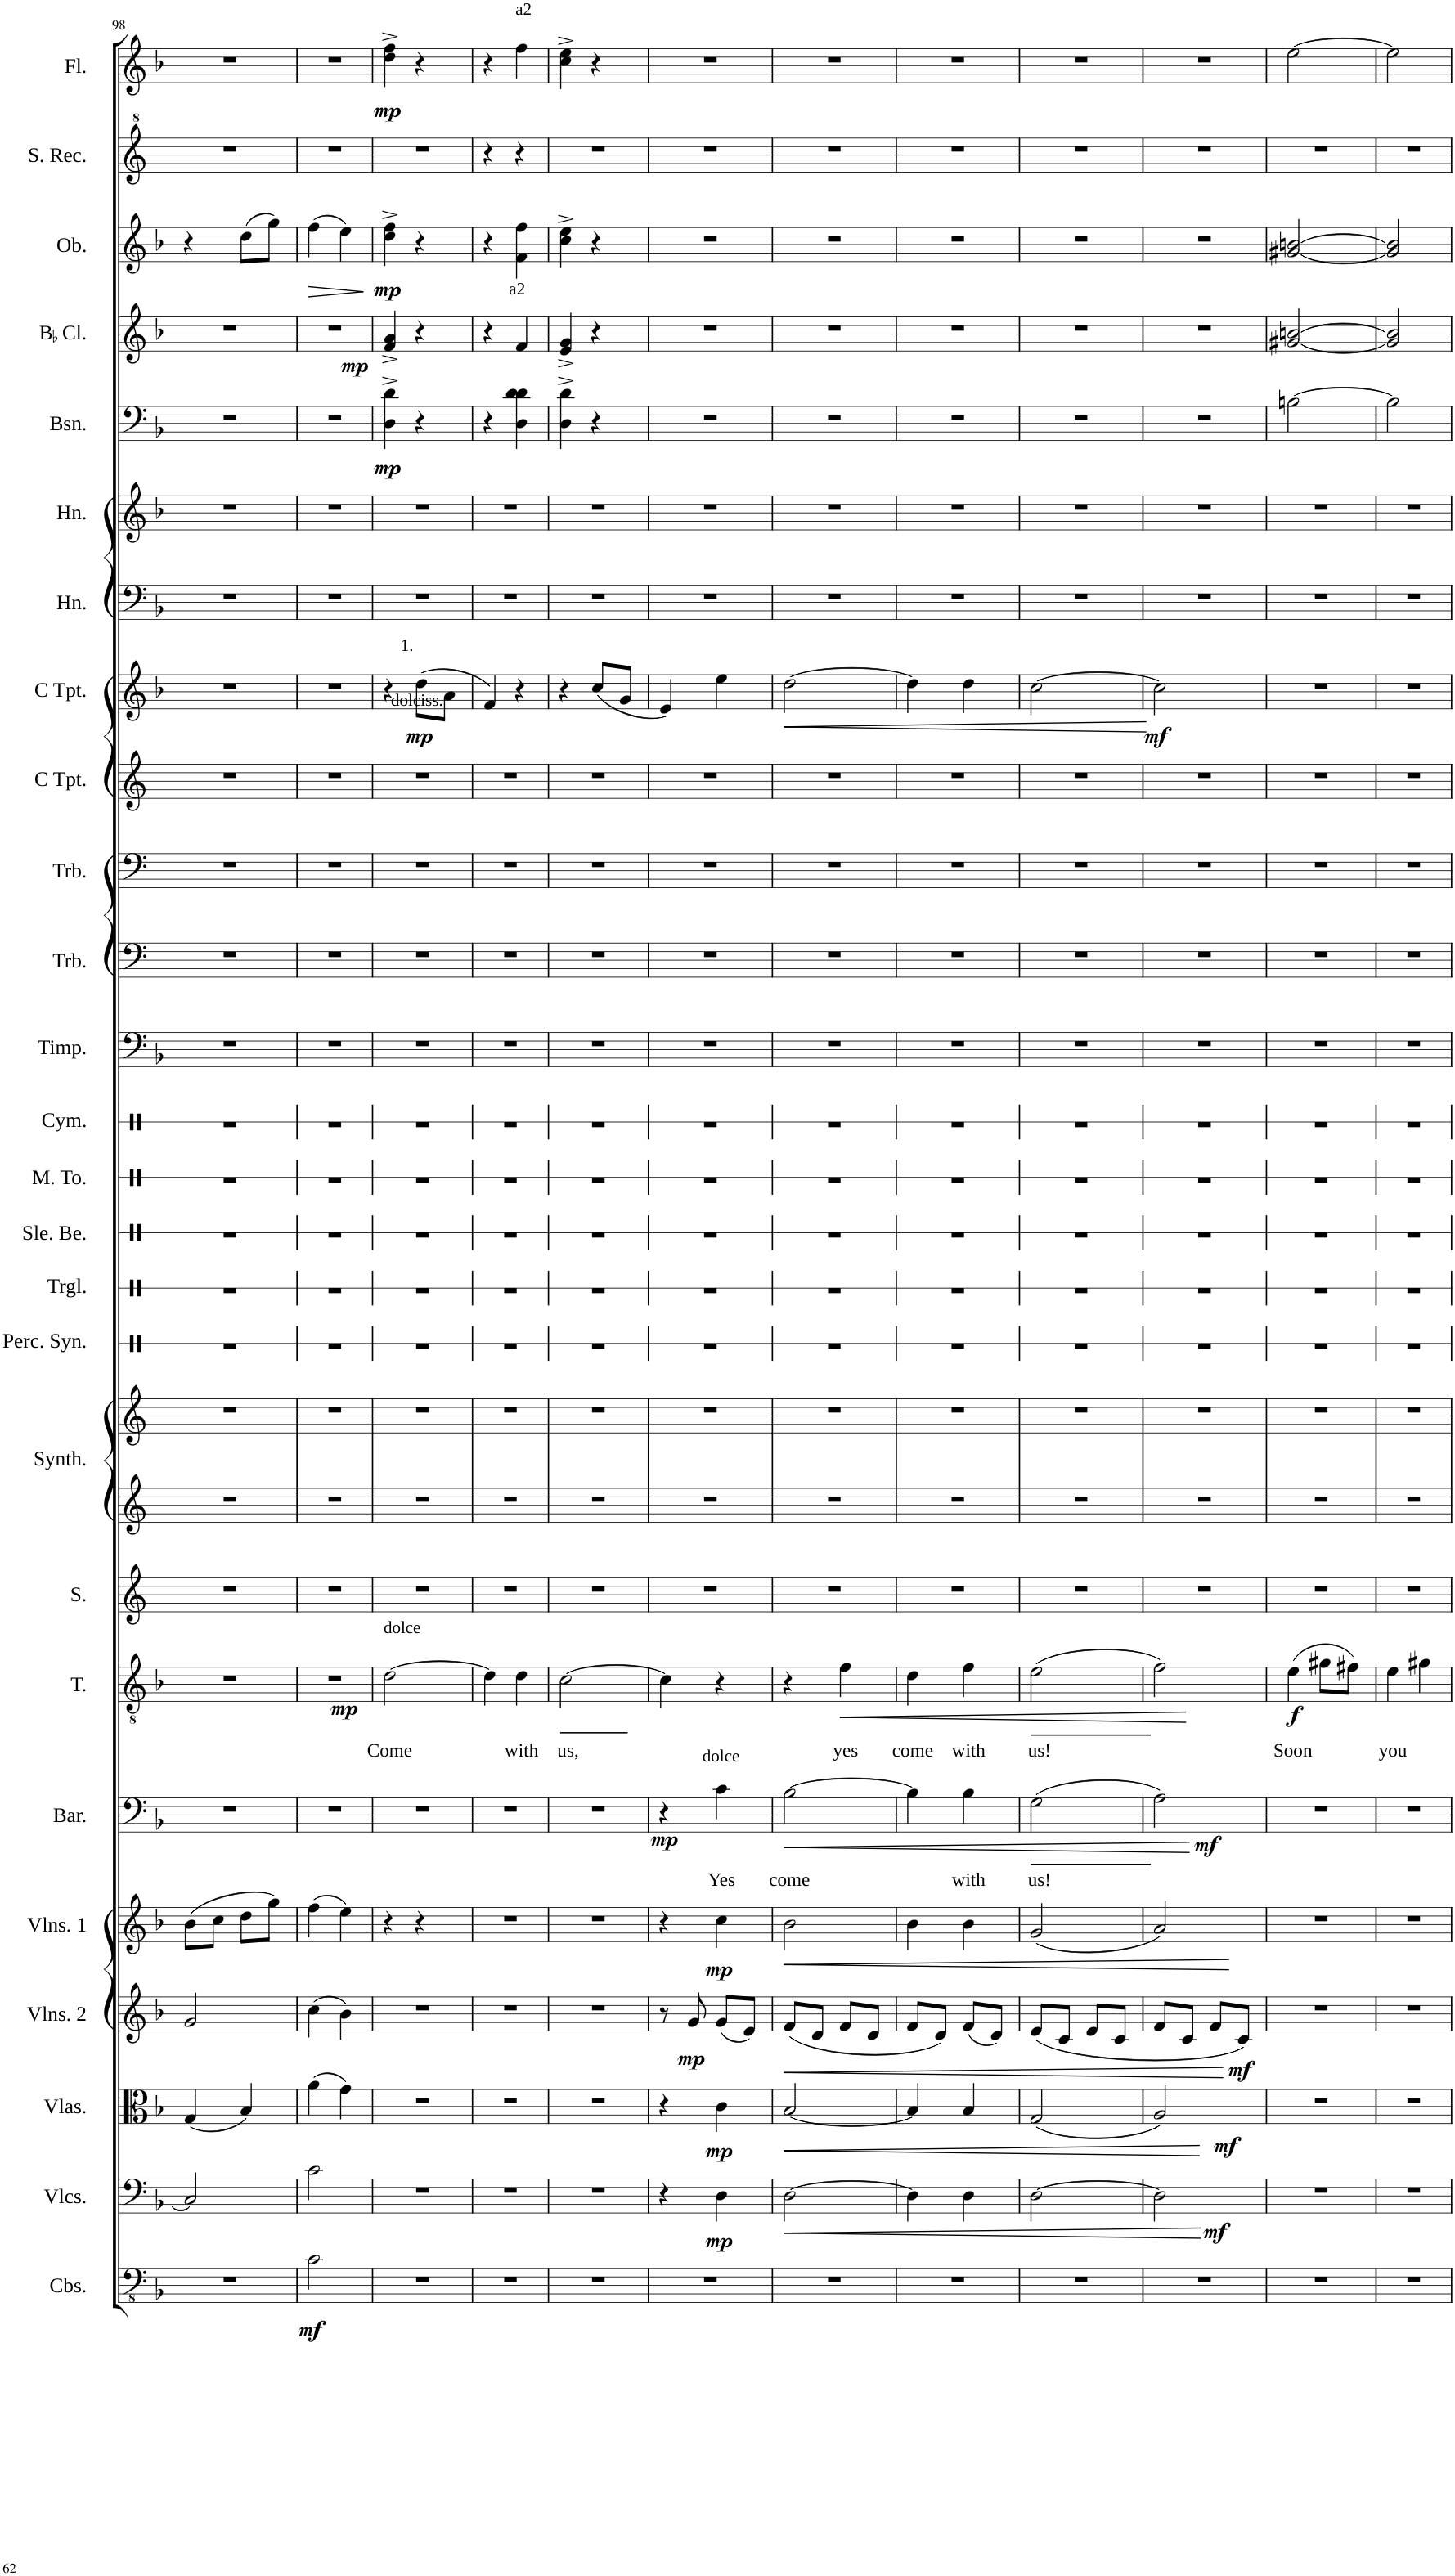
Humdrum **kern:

**kern	**dynam	**kern	**dynam	**kern	**dynam	**kern	**dynam	**kern	**dynam	**kern	**text	**dynam	**kern	**text	**dynam	**kern	**kern	**kern	**kern	**kern	**kern	**kern	**kern	**kern	**kern	**kern	**kern	**kern	**dynam	**kern	**kern	**kern	**dynam	**kern	**dynam	**kern	**dynam	**kern	**kern	**dynam
*part26	*part26	*part25	*part25	*part24	*part24	*part23	*part23	*part22	*part22	*part21	*part21	*part21	*part20	*part20	*part20	*part19	*part18	*part18	*part17	*part16	*part15	*part14	*part13	*part12	*part11	*part10	*part9	*part8	*part8	*part7	*part6	*part5	*part5	*part4	*part4	*part3	*part3	*part2	*part1	*part1
*staff27	*staff27	*staff26	*staff26	*staff25	*staff25	*staff24	*staff24	*staff23	*staff23	*staff22	*staff22	*staff22	*staff21	*staff21	*staff21	*staff20	*staff19	*staff18	*staff17	*staff16	*staff15	*staff14	*staff13	*staff12	*staff11	*staff10	*staff9	*staff8	*staff8	*staff7	*staff6	*staff5	*staff5	*staff4	*staff4	*staff3	*staff3	*staff2	*staff1	*staff1
*I"Contrabasses	*	*I"Violoncellos	*	*I"Violas	*	*I"Violins 2	*	*I"Violins 1	*	*I"Baritone	*	*	*I"Tenor	*	*	*I"Soprano	*I"Keyboard Synthesizer	*	*I"Percussion Synthesizer	*I"Triangle	*I"Sleigh Bells	*I"Mid Tom	*I"Cymbal	*I"Timpani	*I"Trombone	*I"Trombone	*I"C Trumpet	*I"C Trumpet	*	*I"Horn	*I"Horn	*I"Bassoon	*	*I"BaccidentalFlat Clarinet	*	*I"Oboe	*	*I"Soprano Recorder	*I"Flute	*
*I'Cbs.	*	*I'Vlcs.	*	*I'Vlas.	*	*I'Vlns. 2	*	*I'Vlns. 1	*	*I'Bar.	*	*	*I'T.	*	*	*I'S.	*I'Synth.	*	*I'Perc. Syn.	*I'Trgl.	*I'Sle. Be.	*I'M. To.	*I'Cym.	*I'Timp.	*I'Trb.	*I'Trb.	*I'C Tpt.	*I'C Tpt.	*	*I'Hn.	*I'Hn.	*I'Bsn.	*	*I'BaccidentalFlat Cl.	*	*I'Ob.	*	*I'S. Rec.	*I'Fl.	*
!!LO:PB:g=z
*clefFv4	*	*clefF4	*	*clefC3	*	*clefG2	*	*clefG2	*	*clefF4	*	*	*clefGv2	*	*	*clefG2	*clefG2	*clefG2	*clefX	*clefX	*clefX	*clefX	*clefX	*clefF4	*clefF4	*clefF4	*clefG2	*clefG2	*	*clefF4	*clefG2	*clefF4	*	*clefG2	*	*clefG2	*	*clefG^2	*clefG2	*
*	*	*	*	*	*	*	*	*	*	*	*	*	*	*	*	*	*	*	*	*	*	*	*	*	*	*	*	*	*	*ITrd4c7	*ITrd4c7	*	*	*ITrd1c2	*	*	*	*	*	*
*k[b-]	*	*k[b-]	*	*k[b-]	*	*k[b-]	*	*k[b-]	*	*k[b-]	*	*	*k[b-]	*	*	*k[]	*k[]	*k[]	*k[]	*k[]	*k[]	*k[]	*k[]	*k[b-]	*k[]	*k[]	*k[]	*k[b-]	*	*k[b-]	*k[b-]	*k[b-]	*	*k[b-]	*	*k[b-]	*	*k[]	*k[b-]	*
*M2/4	*	*M2/4	*	*M2/4	*	*M2/4	*	*M2/4	*	*M2/4	*	*	*M2/4	*	*	*M2/4	*M2/4	*M2/4	*M2/4	*M2/4	*M2/4	*M2/4	*M2/4	*M2/4	*M2/4	*M2/4	*M2/4	*M2/4	*	*M2/4	*M2/4	*M2/4	*	*M2/4	*	*M2/4	*	*M2/4	*M2/4	*
=98	=98	=98	=98	=98	=98	=98	=98	=98	=98	=98	=98	=98	=98	=98	=98	=98	=98	=98	=98	=98	=98	=98	=98	=98	=98	=98	=98	=98	=98	=98	=98	=98	=98	=98	=98	=98	=98	=98	=98	=98
2r	.	2C/]	.	(4G/	.	2g/	.	(8b-\L	.	2r	.	.	2r	.	.	2r	2r	2r	2r	2r	2r	2r	2r	2r	2r	2r	2r	2r	.	2r	2r	2r	.	2r	.	4r	.	2r	2r	.
.	.	.	.	.	.	.	.	8cc\J	.	.	.	.	.	.	.	.	.	.	.	.	.	.	.	.	.	.	.	.	.	.	.	.	.	.	.	.	.	.	.	.
.	.	.	.	4B-/)	.	.	.	8dd\L	.	.	.	.	.	.	.	.	.	.	.	.	.	.	.	.	.	.	.	.	.	.	.	.	.	.	.	(8dd\L	.	.	.	.
.	.	.	.	.	.	.	.	8gg\J)	.	.	.	.	.	.	.	.	.	.	.	.	.	.	.	.	.	.	.	.	.	.	.	.	.	.	.	8gg\J)	.	.	.	.
=99	=99	=99	=99	=99	=99	=99	=99	=99	=99	=99	=99	=99	=99	=99	=99	=99	=99	=99	=99	=99	=99	=99	=99	=99	=99	=99	=99	=99	=99	=99	=99	=99	=99	=99	=99	=99	=99	=99	=99	=99
!	!LO:DY:b	!	!	!	!	!	!	!	!	!	!	!	!	!	!	!	!	!	!	!	!	!	!	!	!	!	!	!	!	!	!	!	!	!	!	!	!LO:HP:b	!	!	!
2C\	mf	2c\	.	(4a\	.	(4cc\	.	(4ff\	.	2r	.	.	2r	.	.	2r	2r	2r	2r	2r	2r	2r	2r	2r	2r	2r	2r	2r	.	2r	2r	2r	.	2r	.	(4ff\	>	2r	2r	.
.	.	.	.	4g\)	.	4b-\)	.	4ee\)	.	.	.	.	.	.	.	.	.	.	.	.	.	.	.	.	.	.	.	.	.	.	.	.	.	.	.	4ee\)	.	.	.	.
.	.	.	.	.	.	.	.	.	.	.	.	.	.	.	.	.	.	.	.	.	.	.	.	.	.	.	.	.	.	.	.	.	.	.	.	.	]	.	.	.
=100	=100	=100	=100	=100	=100	=100	=100	=100	=100	=100	=100	=100	=100	=100	=100	=100	=100	=100	=100	=100	=100	=100	=100	=100	=100	=100	=100	=100	=100	=100	=100	=100	=100	=100	=100	=100	=100	=100	=100	=100
!	!	!	!	!	!	!	!	!	!	!	!	!	!	!	!	!	!	!	!	!	!	!	!	!	!	!	!	!LO:TX:a:t=1.	!	!	!	!	!	!	!	!	!	!	!	!
!	!	!	!	!	!	!	!	!	!	!	!	!	!LO:TX:a:t=dolce	!	!	!	!	!	!	!	!	!	!	!	!	!	!	!	!	!	!	!	!	!	!	!	!	!	!	!
!	!	!	!	!	!	!	!	!	!	!	!	!	!	!LO:LY:b	!LO:DY:b	!	!	!	!	!	!	!	!	!	!	!	!	!	!	!	!	!	!LO:DY:b	!	!LO:DY:b	!	!LO:DY:b	!	!	!LO:DY:b
2r	.	2r	.	2r	.	2r	.	4r	.	2r	.	.	[2d\	Come	mp	2r	2r	2r	2r	2r	2r	2r	2r	2r	2r	2r	2r	4r	.	2r	2r	4D\^ 4d\^	mp	4f/^ 4a/^	mp	4dd\^ 4ff\^	mp	2r	4dd\^ 4ff\^	mp
!	!	!	!	!	!	!	!	!	!	!	!	!	!	!	!	!	!	!	!	!	!	!	!	!	!	!	!	!LO:TX:a:t=dolciss.	!	!	!	!	!	!	!	!	!	!	!	!
!	!	!	!	!	!	!	!	!	!	!	!	!	!	!	!	!	!	!	!	!	!	!	!	!	!	!	!	!	!LO:DY:b	!	!	!	!	!	!	!	!	!	!	!
.	.	.	.	.	.	.	.	4r	.	.	.	.	.	.	.	.	.	.	.	.	.	.	.	.	.	.	.	(8dd\L	mp	.	.	4r	.	4r	.	4r	.	.	4r	.
.	.	.	.	.	.	.	.	.	.	.	.	.	.	.	.	.	.	.	.	.	.	.	.	.	.	.	.	8a\J	.	.	.	.	.	.	.	.	.	.	.	.
=101	=101	=101	=101	=101	=101	=101	=101	=101	=101	=101	=101	=101	=101	=101	=101	=101	=101	=101	=101	=101	=101	=101	=101	=101	=101	=101	=101	=101	=101	=101	=101	=101	=101	=101	=101	=101	=101	=101	=101	=101
2r	.	2r	.	2r	.	2r	.	2r	.	2r	.	.	4d\]	.	.	2r	2r	2r	2r	2r	2r	2r	2r	2r	2r	2r	2r	4f/)	.	2r	2r	4r	.	4r	.	4r	.	4r	4r	.
!	!	!	!	!	!	!	!	!	!	!	!	!	!	!	!	!	!	!	!	!	!	!	!	!	!	!	!	!	!	!	!	!	!	!	!	!	!	!	!LO:TX:a:t=a2	!
!	!	!	!	!	!	!	!	!	!	!	!	!	!	!	!	!	!	!	!	!	!	!	!	!	!	!	!	!	!	!	!	!	!	!LO:TX:a:t=a2	!	!	!	!	!	!
!	!	!	!	!	!	!	!	!	!	!	!	!	!	!LO:LY:b	!	!	!	!	!	!	!	!	!	!	!	!	!	!	!	!	!	!	!	!	!	!	!	!	!	!
.	.	.	.	.	.	.	.	.	.	.	.	.	4d\	with	.	.	.	.	.	.	.	.	.	.	.	.	.	4r	.	.	.	4D\ 4d\ 4d\ 4d\	.	4f/	.	4f\ 4ff\	.	4r	4ff\	.
=102	=102	=102	=102	=102	=102	=102	=102	=102	=102	=102	=102	=102	=102	=102	=102	=102	=102	=102	=102	=102	=102	=102	=102	=102	=102	=102	=102	=102	=102	=102	=102	=102	=102	=102	=102	=102	=102	=102	=102	=102
!	!	!	!	!	!	!	!	!	!	!	!	!	!	!LO:LY:b	!	!	!	!	!	!	!	!	!	!	!	!	!	!	!	!	!	!	!	!	!	!	!	!	!	!
2r	.	2r	.	2r	.	2r	.	2r	.	2r	.	.	[2c\	us,	.	2r	2r	2r	2r	2r	2r	2r	2r	2r	2r	2r	2r	4r	.	2r	2r	4D\^ 4d\^	.	4e/^ 4g/^	.	4cc\^ 4ee\^	.	2r	4cc\^ 4ee\^	.
.	.	.	.	.	.	.	.	.	.	.	.	.	.	.	.	.	.	.	.	.	.	.	.	.	.	.	.	(8cc/L	.	.	.	4r	.	4r	.	4r	.	.	4r	.
.	.	.	.	.	.	.	.	.	.	.	.	.	.	.	.	.	.	.	.	.	.	.	.	.	.	.	.	8g/J	.	.	.	.	.	.	.	.	.	.	.	.
=103	=103	=103	=103	=103	=103	=103	=103	=103	=103	=103	=103	=103	=103	=103	=103	=103	=103	=103	=103	=103	=103	=103	=103	=103	=103	=103	=103	=103	=103	=103	=103	=103	=103	=103	=103	=103	=103	=103	=103	=103
2r	.	4r	.	4r	.	8r	.	4r	.	4r	.	.	4c\]	.	.	2r	2r	2r	2r	2r	2r	2r	2r	2r	2r	2r	2r	4e/)	.	2r	2r	2r	.	2r	.	2r	.	2r	2r	.
!	!	!	!	!	!	!	!LO:DY:b	!	!	!	!	!	!	!	!	!	!	!	!	!	!	!	!	!	!	!	!	!	!	!	!	!	!	!	!	!	!	!	!	!
.	.	.	.	.	.	8g/	mp	.	.	.	.	.	.	.	.	.	.	.	.	.	.	.	.	.	.	.	.	.	.	.	.	.	.	.	.	.	.	.	.	.
!	!	!	!	!	!	!	!	!	!	!LO:TX:a:t=dolce	!	!	!	!	!	!	!	!	!	!	!	!	!	!	!	!	!	!	!	!	!	!	!	!	!	!	!	!	!	!
!	!	!	!LO:DY:b	!	!LO:DY:b	!	!	!	!LO:DY:b	!	!LO:LY:b	!LO:DY:b	!	!	!	!	!	!	!	!	!	!	!	!	!	!	!	!	!	!	!	!	!	!	!	!	!	!	!	!
.	.	4D\	mp	4c\	mp	(8g/L	.	4cc\	mp	4c\	Yes	mp	4r	.	.	.	.	.	.	.	.	.	.	.	.	.	.	4ee\	.	.	.	.	.	.	.	.	.	.	.	.
.	.	.	.	.	.	8e/J)	.	.	.	.	.	.	.	.	.	.	.	.	.	.	.	.	.	.	.	.	.	.	.	.	.	.	.	.	.	.	.	.	.	.
=104	=104	=104	=104	=104	=104	=104	=104	=104	=104	=104	=104	=104	=104	=104	=104	=104	=104	=104	=104	=104	=104	=104	=104	=104	=104	=104	=104	=104	=104	=104	=104	=104	=104	=104	=104	=104	=104	=104	=104	=104
!	!	!	!LO:HP:b	!	!LO:HP:b	!	!LO:HP:b	!	!LO:HP:b	!	!LO:LY:b	!LO:HP:b	!	!	!	!	!	!	!	!	!	!	!	!	!	!	!	!	!LO:HP:b	!	!	!	!	!	!	!	!	!	!	!
2r	.	[2D\	<	[2B-/	<	(8f/L	<	2b-\	<	[2B-\	come	<	4r	.	.	2r	2r	2r	2r	2r	2r	2r	2r	2r	2r	2r	2r	[2dd\	<	2r	2r	2r	.	2r	.	2r	.	2r	2r	.
.	.	.	.	.	.	8d/J	.	.	.	.	.	.	.	.	.	.	.	.	.	.	.	.	.	.	.	.	.	.	.	.	.	.	.	.	.	.	.	.	.	.
!	!	!	!	!	!	!	!	!	!	!	!	!	!	!LO:LY:b	!LO:HP:b	!	!	!	!	!	!	!	!	!	!	!	!	!	!	!	!	!	!	!	!	!	!	!	!	!
.	.	.	.	.	.	8f/L	.	.	.	.	.	.	4f\	yes	<	.	.	.	.	.	.	.	.	.	.	.	.	.	.	.	.	.	.	.	.	.	.	.	.	.
.	.	.	.	.	.	8d/J	.	.	.	.	.	.	.	.	.	.	.	.	.	.	.	.	.	.	.	.	.	.	.	.	.	.	.	.	.	.	.	.	.	.
=105	=105	=105	=105	=105	=105	=105	=105	=105	=105	=105	=105	=105	=105	=105	=105	=105	=105	=105	=105	=105	=105	=105	=105	=105	=105	=105	=105	=105	=105	=105	=105	=105	=105	=105	=105	=105	=105	=105	=105	=105
!	!	!	!	!	!	!	!	!	!	!	!	!	!	!LO:LY:b	!	!	!	!	!	!	!	!	!	!	!	!	!	!	!	!	!	!	!	!	!	!	!	!	!	!
2r	.	4D\]	.	4B-/]	.	8f/L	.	4b-\	.	4B-\]	.	.	4d\	come	.	2r	2r	2r	2r	2r	2r	2r	2r	2r	2r	2r	2r	4dd\]	.	2r	2r	2r	.	2r	.	2r	.	2r	2r	.
.	.	.	.	.	.	8d/J)	.	.	.	.	.	.	.	.	.	.	.	.	.	.	.	.	.	.	.	.	.	.	.	.	.	.	.	.	.	.	.	.	.	.
!	!	!	!	!	!	!	!	!	!	!	!LO:LY:b	!	!	!LO:LY:b	!	!	!	!	!	!	!	!	!	!	!	!	!	!	!	!	!	!	!	!	!	!	!	!	!	!
.	.	4D\	.	4B-/	.	(8f/L	.	4b-\	.	4B-\	with	.	4f\	with	.	.	.	.	.	.	.	.	.	.	.	.	.	4dd\	.	.	.	.	.	.	.	.	.	.	.	.
.	.	.	.	.	.	8d/J)	.	.	.	.	.	.	.	.	.	.	.	.	.	.	.	.	.	.	.	.	.	.	.	.	.	.	.	.	.	.	.	.	.	.
=106	=106	=106	=106	=106	=106	=106	=106	=106	=106	=106	=106	=106	=106	=106	=106	=106	=106	=106	=106	=106	=106	=106	=106	=106	=106	=106	=106	=106	=106	=106	=106	=106	=106	=106	=106	=106	=106	=106	=106	=106
!	!	!	!	!	!	!	!	!	!	!	!LO:LY:b	!	!	!LO:LY:b	!	!	!	!	!	!	!	!	!	!	!	!	!	!	!	!	!	!	!	!	!	!	!	!	!	!
2r	.	[2D\	.	(2G/	.	(8e/L	.	(2g/	.	(2G\	us!	.	(2e\	us!	.	2r	2r	2r	2r	2r	2r	2r	2r	2r	2r	2r	2r	[2cc\	.	2r	2r	2r	.	2r	.	2r	.	2r	2r	.
.	.	.	.	.	.	8c/J	.	.	.	.	.	.	.	.	.	.	.	.	.	.	.	.	.	.	.	.	.	.	.	.	.	.	.	.	.	.	.	.	.	.
.	.	.	.	.	.	8e/L	.	.	.	.	.	.	.	.	.	.	.	.	.	.	.	.	.	.	.	.	.	.	.	.	.	.	.	.	.	.	.	.	.	.
.	.	.	.	.	.	8c/J	.	.	.	.	.	.	.	.	.	.	.	.	.	.	.	.	.	.	.	.	.	.	.	.	.	.	.	.	.	.	.	.	.	.
.	.	.	.	.	.	.	.	.	.	.	.	[	.	.	[	.	.	.	.	.	.	.	.	.	.	.	.	.	.	.	.	.	.	.	.	.	.	.	.	.
=107	=107	=107	=107	=107	=107	=107	=107	=107	=107	=107	=107	=107	=107	=107	=107	=107	=107	=107	=107	=107	=107	=107	=107	=107	=107	=107	=107	=107	=107	=107	=107	=107	=107	=107	=107	=107	=107	=107	=107	=107
!	!	!	!LO:DY:b	!	!LO:DY:b	!	!	!	!	!	!	!LO:DY:b	!	!	!	!	!	!	!	!	!	!	!	!	!	!	!	!	!LO:DY:b	!	!	!	!	!	!	!	!	!	!	!
2r	.	2D\]	mf	2A/)	mf	8f/L	.	2a/)	.	2A\)	.	mf	2f\)	.	.	2r	2r	2r	2r	2r	2r	2r	2r	2r	2r	2r	2r	2cc\]	mf	2r	2r	2r	.	2r	.	2r	.	2r	2r	.
.	.	.	.	.	.	8c/J	.	.	.	.	.	.	.	.	.	.	.	.	.	.	.	.	.	.	.	.	.	.	.	.	.	.	.	.	.	.	.	.	.	.
.	.	.	.	.	.	8f/L	.	.	.	.	.	.	.	.	.	.	.	.	.	.	.	.	.	.	.	.	.	.	.	.	.	.	.	.	.	.	.	.	.	.
!	!	!	!	!	!	!	!LO:DY:n=1:b	!	!	!	!	!	!	!	!	!	!	!	!	!	!	!	!	!	!	!	!	!	!	!	!	!	!	!	!	!	!	!	!	!
.	.	.	.	.	.	8c/J)	[ mf	.	.	.	.	.	.	.	.	.	.	.	.	.	.	.	.	.	.	.	.	.	.	.	.	.	.	.	.	.	.	.	.	.
.	.	.	[	.	[	.	.	.	[	.	.	.	.	.	.	.	.	.	.	.	.	.	.	.	.	.	.	.	[	.	.	.	.	.	.	.	.	.	.	.
=108	=108	=108	=108	=108	=108	=108	=108	=108	=108	=108	=108	=108	=108	=108	=108	=108	=108	=108	=108	=108	=108	=108	=108	=108	=108	=108	=108	=108	=108	=108	=108	=108	=108	=108	=108	=108	=108	=108	=108	=108
!	!	!	!	!	!	!	!	!	!	!	!	!	!	!LO:LY:b	!LO:DY:b	!	!	!	!	!	!	!	!	!	!	!	!	!	!	!	!	!	!	!	!	!	!	!	!	!
2r	.	2r	.	2r	.	2r	.	2r	.	2r	.	.	(4e\	Soon	f	2r	2r	2r	2r	2r	2r	2r	2r	2r	2r	2r	2r	2r	.	2r	2r	[2Bn\	.	[2g#X/ [2bn/	.	[2g#X/ [2bn/	.	2r	[2ee\	.
.	.	.	.	.	.	.	.	.	.	.	.	.	8g#X\L	.	.	.	.	.	.	.	.	.	.	.	.	.	.	.	.	.	.	.	.	.	.	.	.	.	.	.
.	.	.	.	.	.	.	.	.	.	.	.	.	8f#X\J)	.	.	.	.	.	.	.	.	.	.	.	.	.	.	.	.	.	.	.	.	.	.	.	.	.	.	.
=109	=109	=109	=109	=109	=109	=109	=109	=109	=109	=109	=109	=109	=109	=109	=109	=109	=109	=109	=109	=109	=109	=109	=109	=109	=109	=109	=109	=109	=109	=109	=109	=109	=109	=109	=109	=109	=109	=109	=109	=109
!	!	!	!	!	!	!	!	!	!	!	!	!	!	!LO:LY:b	!	!	!	!	!	!	!	!	!	!	!	!	!	!	!	!	!	!	!	!	!	!	!	!	!	!
2r	.	2r	.	2r	.	2r	.	2r	.	2r	.	.	4e\	you	.	2r	2r	2r	2r	2r	2r	2r	2r	2r	2r	2r	2r	2r	.	2r	2r	2B\]	.	2g#/] 2b/]	.	2g#/] 2b/]	.	2r	2ee\]	.
.	.	.	.	.	.	.	.	.	.	.	.	.	4g#X\	.	.	.	.	.	.	.	.	.	.	.	.	.	.	.	.	.	.	.	.	.	.	.	.	.	.	.
=	=	=	=	=	=	=	=	=	=	=	=	=	=	=	=	=	=	=	=	=	=	=	=	=	=	=	=	=	=	=	=	=	=	=	=	=	=	=	=	=
*-	*-	*-	*-	*-	*-	*-	*-	*-	*-	*-	*-	*-	*-	*-	*-	*-	*-	*-	*-	*-	*-	*-	*-	*-	*-	*-	*-	*-	*-	*-	*-	*-	*-	*-	*-	*-	*-	*-	*-	*-
